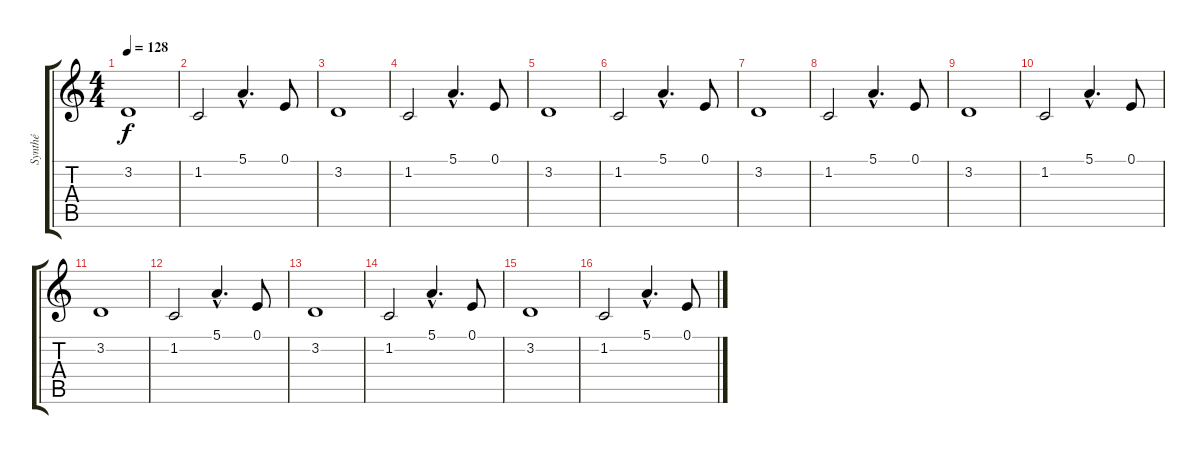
\track ("Synthé" "Synthé") {instrument drawbarorgan}
\staff {score tabs}
\tuning (E4 B3 G3 D3 A2 E2) {hide}
\ts (4 4)
\tempo 128
\clef g2
\ks c
3.2.1{dy f} |
1.2.2 5.1{hac}.4{d} 0.1.8 |
3.2.1 |
1.2.2 5.1{hac}.4{d} 0.1.8 |
3.2.1 |
1.2.2 5.1{hac}.4{d} 0.1.8 |
3.2.1 |
1.2.2 5.1{hac}.4{d} 0.1.8 |
3.2.1 |
1.2.2 5.1{hac}.4{d} 0.1.8 |
3.2.1 |
1.2.2 5.1{hac}.4{d} 0.1.8 |
3.2.1 |
1.2.2 5.1{hac}.4{d} 0.1.8 |
3.2.1 |
1.2.2 5.1{hac}.4{d} 0.1.8
